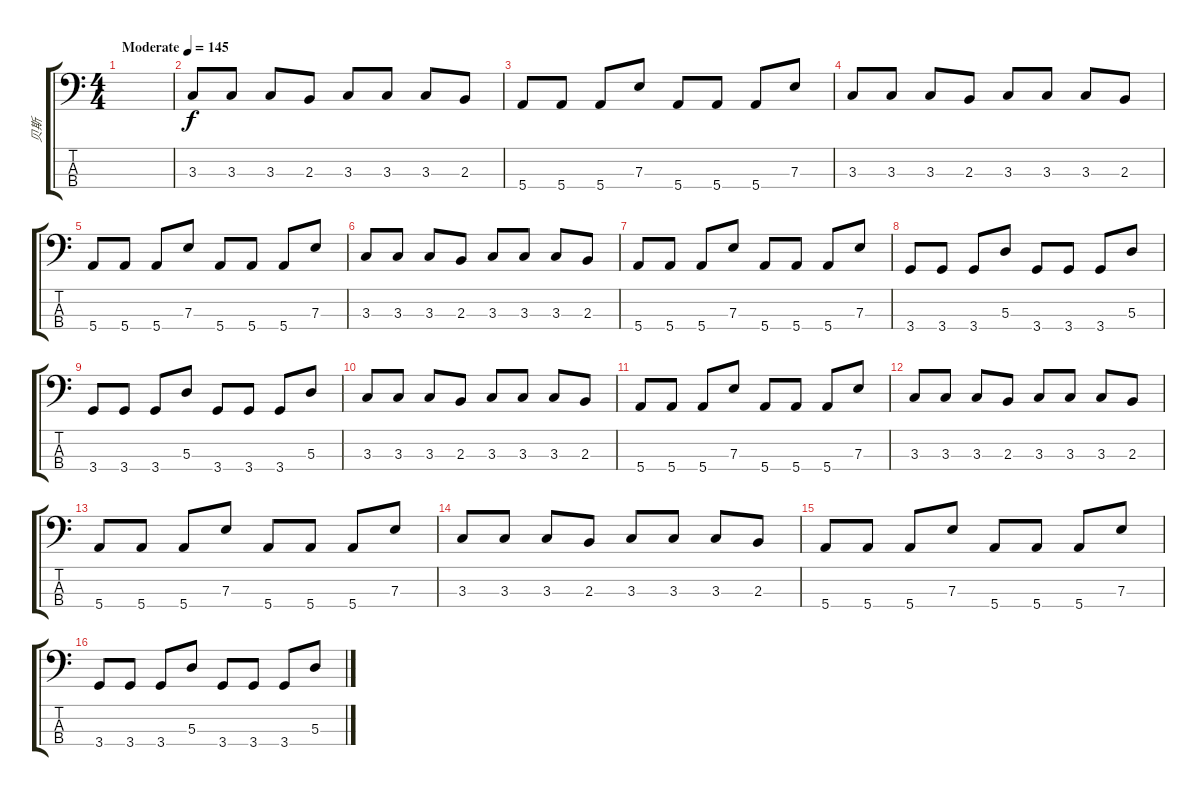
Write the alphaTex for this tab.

\track ("贝斯" "贝斯") {instrument electricbasspick}
\staff {score tabs}
\tuning (G2 D2 A1 E1) {hide}
\ts (4 4)
\tempo (145 "Moderate")
\clef f4
\ks c
|
3.3.8{txt ""} 3.3.8 3.3.8 2.3.8 3.3.8 3.3.8 3.3.8 2.3.8 |
5.4.8 5.4.8 5.4.8 7.3.8 5.4.8 5.4.8 5.4.8 7.3.8 |
3.3.8 3.3.8 3.3.8 2.3.8 3.3.8 3.3.8 3.3.8 2.3.8 |
5.4.8 5.4.8 5.4.8 7.3.8 5.4.8 5.4.8 5.4.8 7.3.8 |
3.3.8 3.3.8 3.3.8 2.3.8 3.3.8 3.3.8 3.3.8 2.3.8 |
5.4.8 5.4.8 5.4.8 7.3.8 5.4.8 5.4.8 5.4.8 7.3.8 |
3.4.8 3.4.8 3.4.8 5.3.8 3.4.8 3.4.8 3.4.8 5.3.8 |
3.4.8 3.4.8 3.4.8 5.3.8 3.4.8 3.4.8 3.4.8 5.3.8 |
3.3.8 3.3.8 3.3.8 2.3.8 3.3.8 3.3.8 3.3.8 2.3.8 |
5.4.8 5.4.8 5.4.8 7.3.8 5.4.8 5.4.8 5.4.8 7.3.8 |
3.3.8 3.3.8 3.3.8 2.3.8 3.3.8 3.3.8 3.3.8 2.3.8 |
5.4.8 5.4.8 5.4.8 7.3.8 5.4.8 5.4.8 5.4.8 7.3.8 |
3.3.8 3.3.8 3.3.8 2.3.8 3.3.8 3.3.8 3.3.8 2.3.8 |
5.4.8 5.4.8 5.4.8 7.3.8 5.4.8 5.4.8 5.4.8 7.3.8 |
3.4.8 3.4.8 3.4.8 5.3.8 3.4.8 3.4.8 3.4.8 5.3.8
